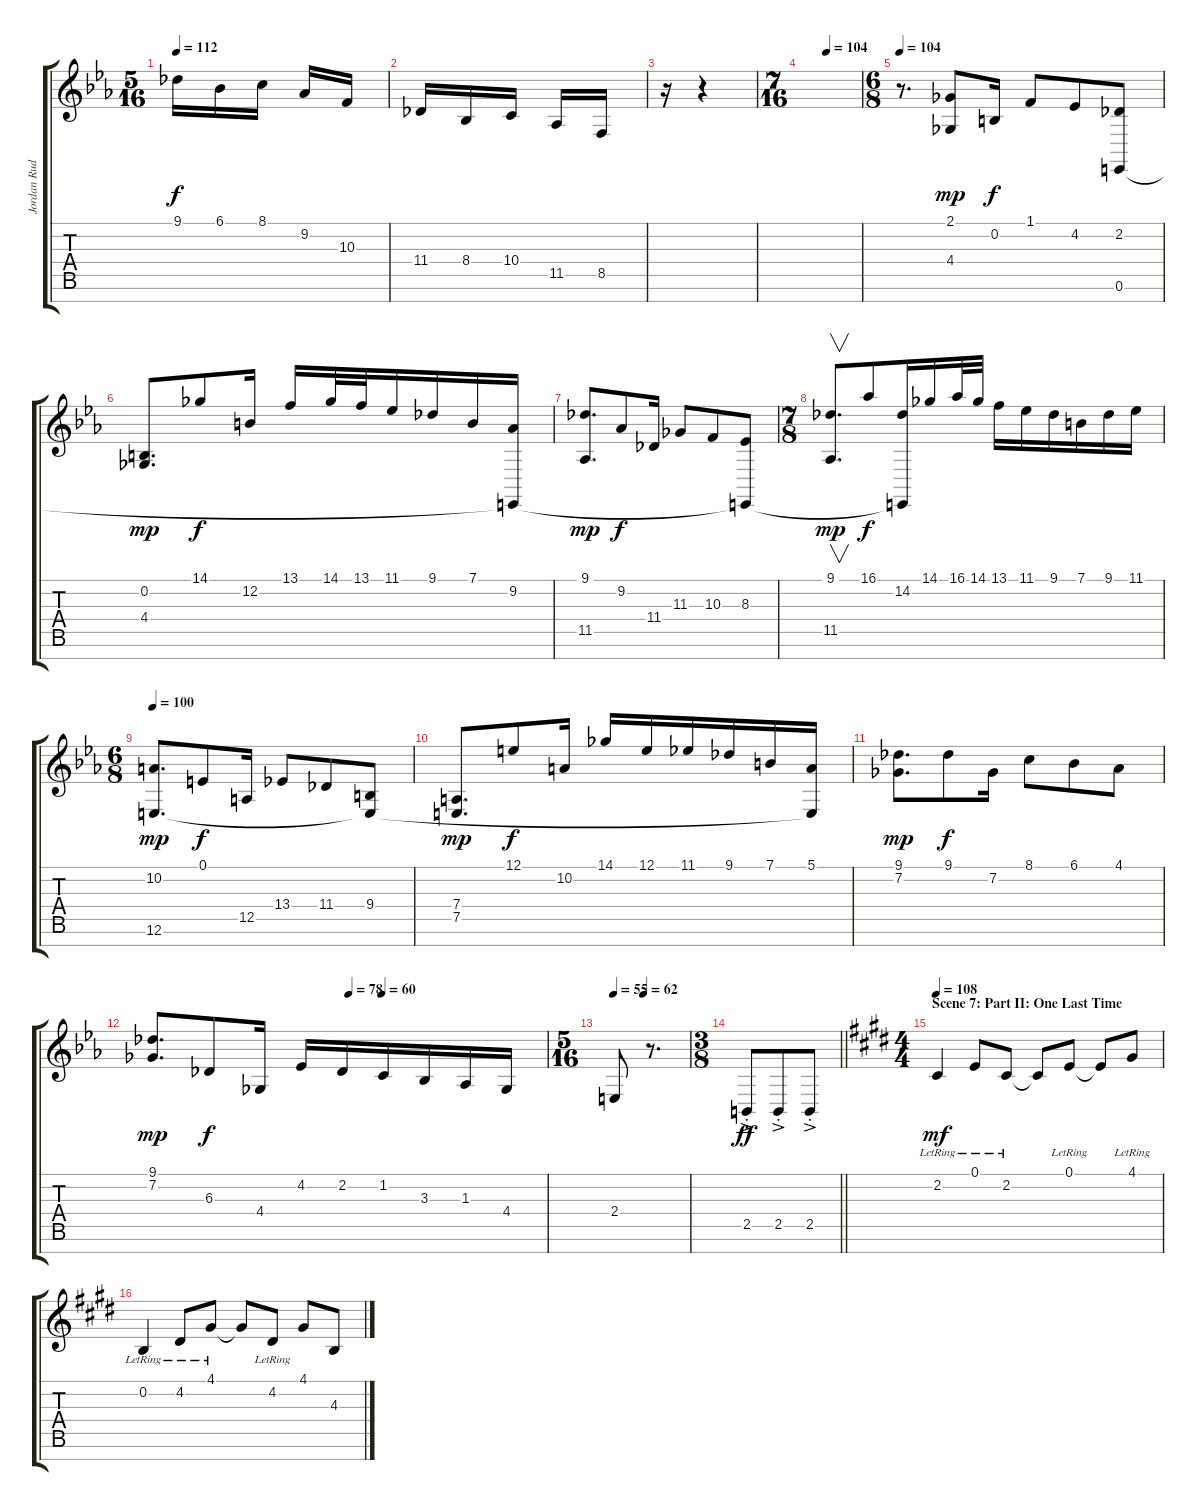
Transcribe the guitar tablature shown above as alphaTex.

\track ("Jordan Rudess" "Jordan Rud") {instrument stringensemble1}
\staff {score tabs}
\tuning (E4 B3 G3 D3 A2 E2 B1) {hide}
\ts (5 16)
\tempo 112
\clef g2
\ks eb
9.1.16{dy f} 6.1.16 8.1.16 9.2.16 10.3.16 |
11.4.16 8.4.16 10.4.16 11.5.16 8.5.16 |
r.16 r.4 |
\ts (7 16)
\tempo (104 0.42857142857142855)
|
\ts (6 8)
\tempo 104
r.8{d volume 10 instrument lead2sawtooth} (2.1 4.4).8{dy mp} 0.2.16{dy f} 1.1.8 4.2.8 (2.2 0.6).8 |
(0.2 4.4).8{d dy mp} 14.1.8{dy f} 12.2.16 13.1.16 14.1.32 13.1.32 11.1.16 9.1.16 7.1.16 (9.2 0.6{t}).16 |
(9.1 11.5).8{d dy mp} 9.2.8{dy f} 11.4.16 11.3.8 10.3.8 (8.3 0.6{t}).8 |
\ts (7 8)
(9.1 11.5).8{v d dy mp} 16.1.8{dy f} (14.2 0.6{t}).16 14.1.16 16.1.32 14.1.32 13.1.16 11.1.16 9.1.16 7.1.16 9.1.16 11.1.16 |
\ts (6 8)
\tempo 100
(10.2 12.6).8{d dy mp} 0.1.8{dy f} 12.5.16 13.4.8 11.4.8 (9.4 12.6{t}).8 |
(7.4 7.5).8{d dy mp} 12.1.8{dy f} 10.2.16 14.1.16 12.1.16 11.1.16 9.1.16 7.1.16 (5.1 12.6{t}).16 |
(9.1 7.2).8{d dy mp} 9.1.8{dy f} 7.2.16 8.1.8 6.1.8 4.1.8 |
\tempo (78 0.5)
\tempo (60 0.5833333333333334)
(9.1 7.2).8{d dy mp} 6.3.8{dy f} 4.4.16 4.2.16 2.2.16 1.2.16 3.3.16 1.3.16 4.4.16 |
\ts (5 16)
\tempo 55
\tempo (62 0.4)
2.4.8 r.8{d} |
\ts (3 8)
\barLineRight lightlight
2.5{ac st}.8{dy ff} 2.5{ac st}.8 2.5{ac st}.8 |
\ts (4 4)
\section ("" "Scene 7: Part II: One Last Time")
\tempo 108
\ks c#minor
2.2{lr}.4{dy mf volume 16 instrument acousticgrandpiano} 0.1{lr}.8 2.2{lr}.8 2.2{t}.8 0.1{lr}.8 0.1{t}.8 4.1{lr}.8 |
0.2{lr}.4 4.2{lr}.8 4.1{lr}.8 4.1{t}.8 4.2{lr}.8 4.1.8 4.3.8
